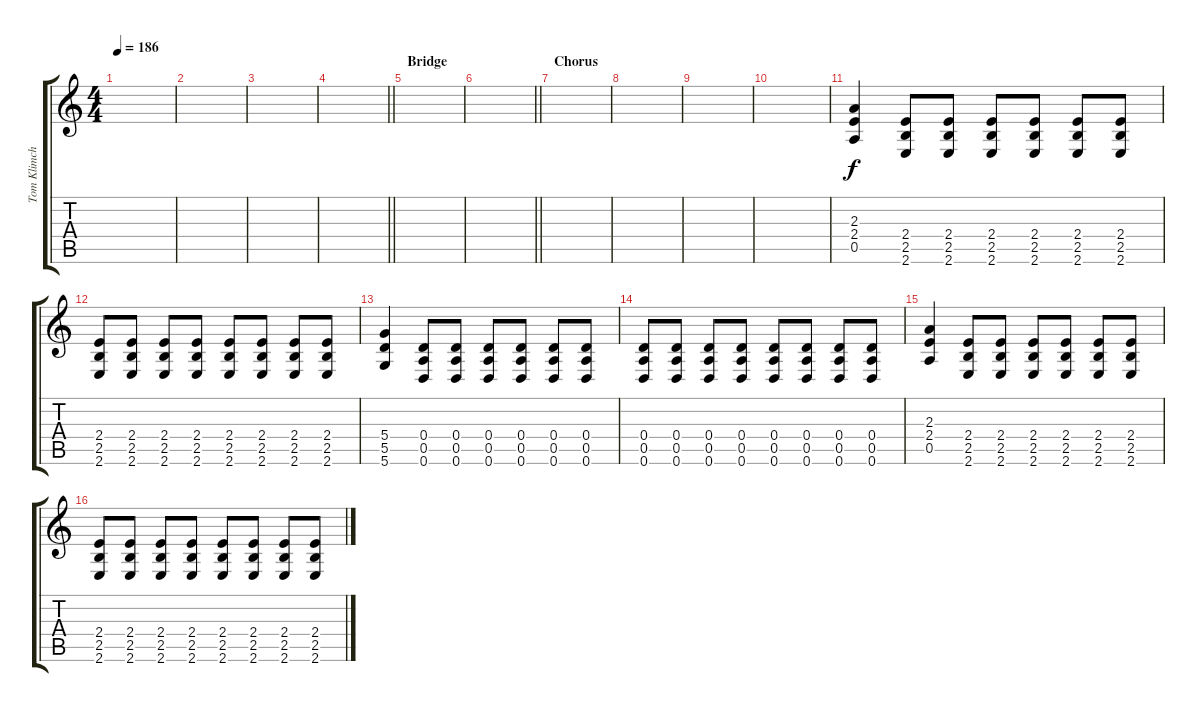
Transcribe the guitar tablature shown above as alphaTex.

\track ("Tom Klimchuck" "Tom Klimch") {instrument distortionguitar}
\staff {score tabs}
\tuning (E4 B3 G3 D3 A2 D2) {hide}
\ts (4 4)
\tempo 186
\clef g2
\ks c
|
|
|
\barLineRight lightlight
|
\section ("" "Bridge")
|
\barLineRight lightlight
|
\section ("" "Chorus")
|
|
|
|
(2.3 2.4 0.5).4 (2.4 2.5 2.6).8 (2.4 2.5 2.6).8 (2.4 2.5 2.6).8 (2.4 2.5 2.6).8 (2.4 2.5 2.6).8 (2.4 2.5 2.6).8 |
(2.4 2.5 2.6).8 (2.4 2.5 2.6).8 (2.4 2.5 2.6).8 (2.4 2.5 2.6).8 (2.4 2.5 2.6).8 (2.4 2.5 2.6).8 (2.4 2.5 2.6).8 (2.4 2.5 2.6).8 |
(5.4 5.5 5.6).4 (0.4 0.5 0.6).8 (0.4 0.5 0.6).8 (0.4 0.5 0.6).8 (0.4 0.5 0.6).8 (0.4 0.5 0.6).8 (0.4 0.5 0.6).8 |
(0.4 0.5 0.6).8 (0.4 0.5 0.6).8 (0.4 0.5 0.6).8 (0.4 0.5 0.6).8 (0.4 0.5 0.6).8 (0.4 0.5 0.6).8 (0.4 0.5 0.6).8 (0.4 0.5 0.6).8 |
(2.3 2.4 0.5).4 (2.4 2.5 2.6).8 (2.4 2.5 2.6).8 (2.4 2.5 2.6).8 (2.4 2.5 2.6).8 (2.4 2.5 2.6).8 (2.4 2.5 2.6).8 |
(2.4 2.5 2.6).8 (2.4 2.5 2.6).8 (2.4 2.5 2.6).8 (2.4 2.5 2.6).8 (2.4 2.5 2.6).8 (2.4 2.5 2.6).8 (2.4 2.5 2.6).8 (2.4 2.5 2.6).8
